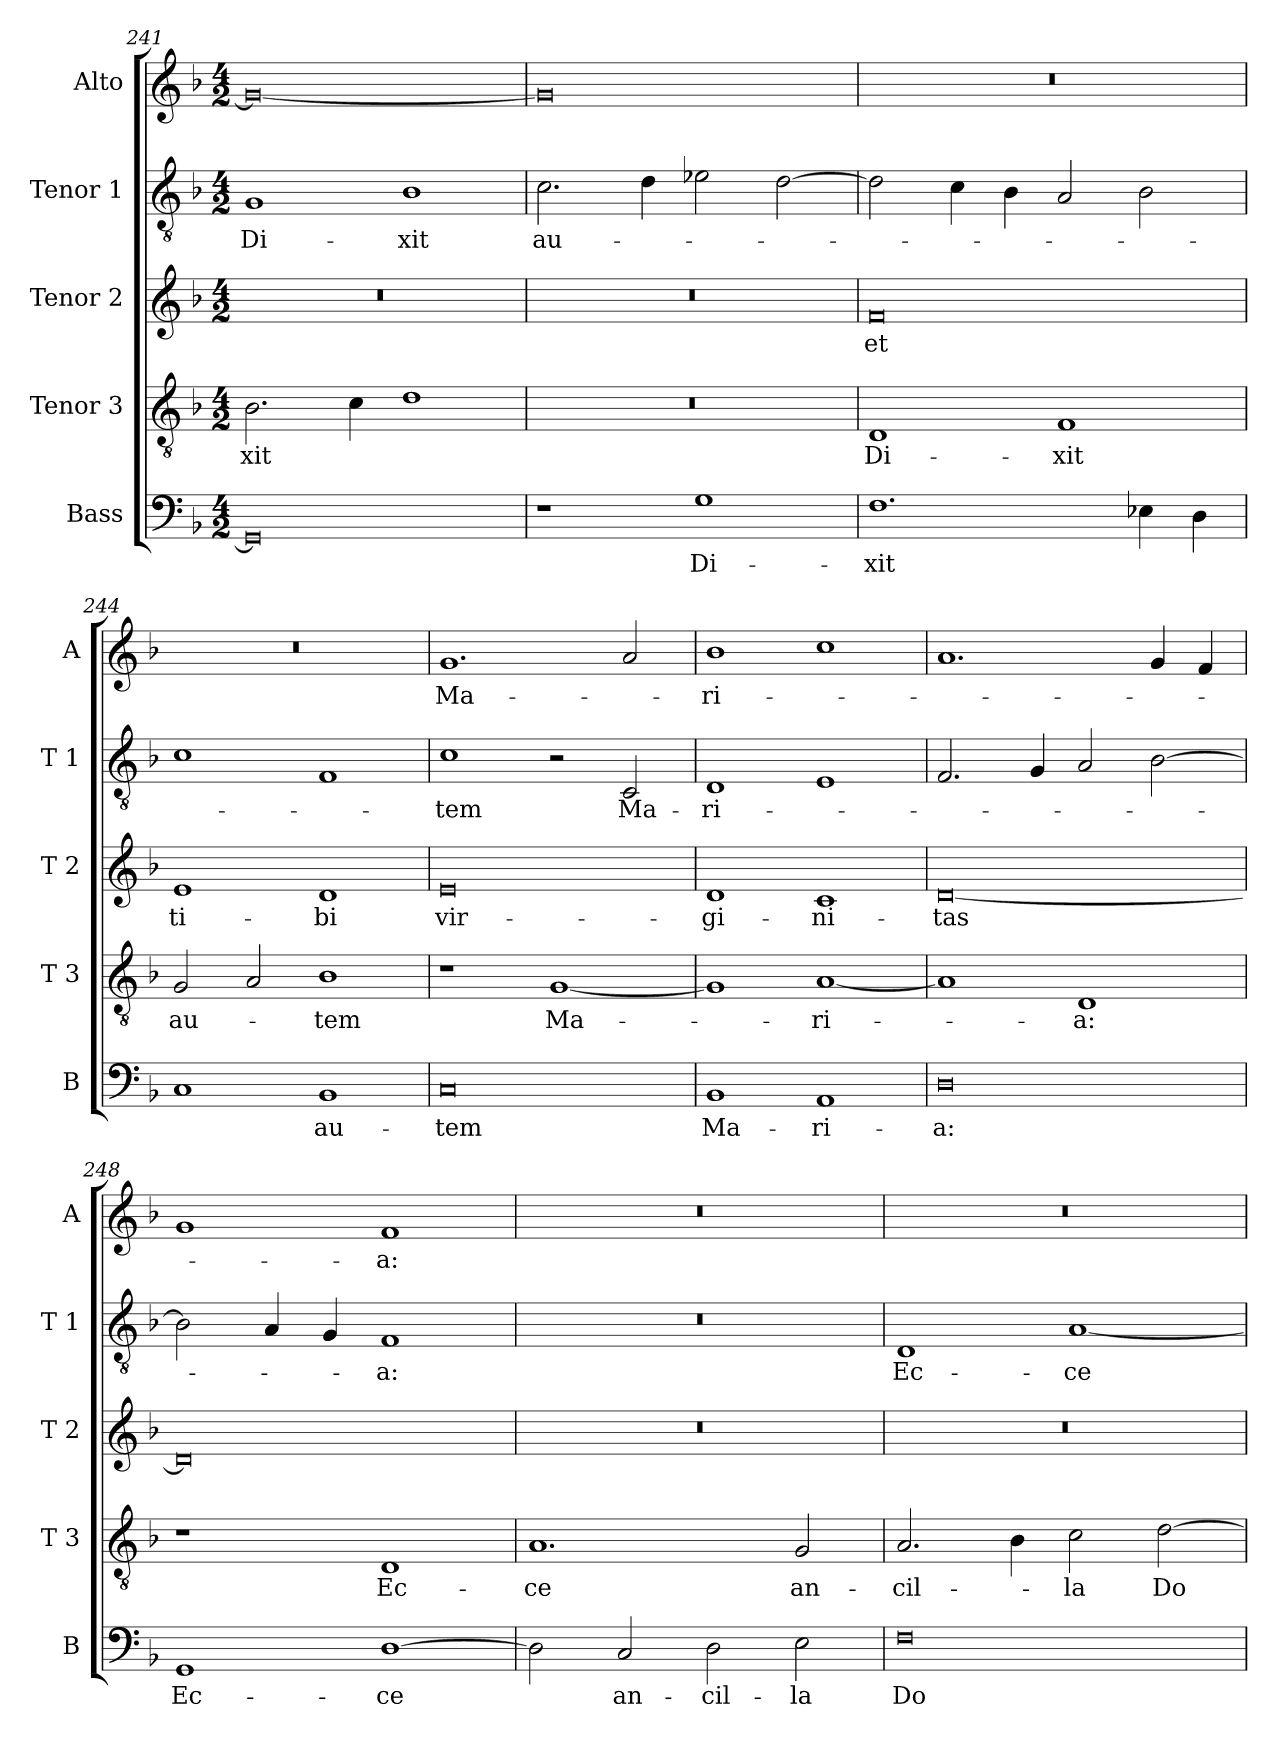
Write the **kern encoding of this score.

**kern	**text	**kern	**text	**kern	**text	**kern	**text	**kern	**text
*part5	*part5	*part4	*part4	*part3	*part3	*part2	*part2	*part1	*part1
*staff5	*staff5	*staff4	*staff4	*staff3	*staff3	*staff2	*staff2	*staff1	*staff1
*I"Bass	*	*I"Tenor 3	*	*I"Tenor 2	*	*I"Tenor 1	*	*I"Alto	*
*I'B	*	*I'T 3	*	*I'T 2	*	*I'T 1	*	*I'A	*
*clefF4	*	*clefGv2	*	*clefG2	*	*clefGv2	*	*clefG2	*
*k[b-]	*	*k[b-]	*	*k[b-]	*	*k[b-]	*	*k[b-]	*
*F:	*	*F:	*	*F:	*	*F:	*	*F:	*
*M4/2	*	*M4/2	*	*M4/2	*	*M4/2	*	*M4/2	*
=241	=241	=241	=241	=241	=241	=241	=241	=241	=241
!	!	!	!LO:LY:b	!	!	!	!LO:LY:b	!	!
0GG]	.	2.B-\	-xit	0r	.	1G	Di-	0g_	.
.	.	4c\	.	.	.	.	.	.	.
!	!	!	!	!	!	!	!LO:LY:b	!	!
.	.	1d	.	.	.	1B-	-xit	.	.
=242	=242	=242	=242	=242	=242	=242	=242	=242	=242
!	!	!	!	!	!	!	!LO:LY:b	!	!
1r	.	0r	.	0r	.	2.c\	au-	0g]	.
.	.	.	.	.	.	4d\	.	.	.
!	!LO:LY:b	!	!	!	!	!	!	!	!
1G	Di-	.	.	.	.	2e-X\	.	.	.
.	.	.	.	.	.	[2d\	.	.	.
=243	=243	=243	=243	=243	=243	=243	=243	=243	=243
!	!LO:LY:b	!	!LO:LY:b	!	!LO:LY:b	!	!	!	!
1.F	-xit	1D	Di-	0f	et	2d\]	.	0r	.
.	.	.	.	.	.	4c\	.	.	.
.	.	.	.	.	.	4B-\	.	.	.
!	!	!	!LO:LY:b	!	!	!	!	!	!
.	.	1F	-xit	.	.	2A/	.	.	.
4E-X\	.	.	.	.	.	2B-\	.	.	.
4D\	.	.	.	.	.	.	.	.	.
!!LO:LB:g=z
=244	=244	=244	=244	=244	=244	=244	=244	=244	=244
!	!	!	!LO:LY:b	!	!LO:LY:b	!	!	!	!
1C	.	2G/	au-	1e	ti-	1c	.	0r	.
.	.	2A/	.	.	.	.	.	.	.
!	!LO:LY:b	!	!LO:LY:b	!	!LO:LY:b	!	!	!	!
1BB-	au-	1B-	-tem	1d	-bi	1F	.	.	.
=245	=245	=245	=245	=245	=245	=245	=245	=245	=245
!	!LO:LY:b	!	!	!	!LO:LY:b	!	!LO:LY:b	!	!LO:LY:b
0C	-tem	1r	.	0e	vir-	1c	-tem	1.g	Ma-
!	!	!	!LO:LY:b	!	!	!	!	!	!
.	.	[1G	Ma-	.	.	2r	.	.	.
!	!	!	!	!	!	!	!LO:LY:b	!	!
.	.	.	.	.	.	2C/	Ma-	2a/	.
=246	=246	=246	=246	=246	=246	=246	=246	=246	=246
!	!LO:LY:b	!	!	!	!LO:LY:b	!	!LO:LY:b	!	!LO:LY:b
1BB-	Ma-	1G]	.	1d	-gi-	1D	-ri-	1b-	-ri-
!	!LO:LY:b	!	!LO:LY:b	!	!LO:LY:b	!	!	!	!
1AA	-ri-	[1A	-ri-	1c	-ni-	1E	.	1cc	.
=247	=247	=247	=247	=247	=247	=247	=247	=247	=247
!	!LO:LY:b	!	!	!	!LO:LY:b	!	!	!	!
0D	-a:	1A]	.	[0d	-tas	2.F/	.	1.a	.
.	.	.	.	.	.	4G/	.	.	.
!	!	!	!LO:LY:b	!	!	!	!	!	!
.	.	1D	-a:	.	.	2A/	.	.	.
.	.	.	.	.	.	[2B-\	.	4g/	.
.	.	.	.	.	.	.	.	4f/	.
=248	=248	=248	=248	=248	=248	=248	=248	=248	=248
!	!LO:LY:b	!	!	!	!	!	!	!	!
1GG	Ec-	1r	.	0d]	.	2B-\]	.	1g	.
.	.	.	.	.	.	4A/	.	.	.
.	.	.	.	.	.	4G/	.	.	.
!	!LO:LY:b	!	!LO:LY:b	!	!	!	!LO:LY:b	!	!LO:LY:b
[1D	-ce	1D	Ec-	.	.	1F	-a:	1f	-a:
=249	=249	=249	=249	=249	=249	=249	=249	=249	=249
!	!	!	!LO:LY:b	!	!	!	!	!	!
2D\]	.	1.A	-ce	0r	.	0r	.	0r	.
!	!LO:LY:b	!	!	!	!	!	!	!	!
2C/	an-	.	.	.	.	.	.	.	.
!	!LO:LY:b	!	!	!	!	!	!	!	!
2D\	-cil-	.	.	.	.	.	.	.	.
!	!LO:LY:b	!	!LO:LY:b	!	!	!	!	!	!
2E\	-la	2G/	an-	.	.	.	.	.	.
!!LO:PB:g=z
=250	=250	=250	=250	=250	=250	=250	=250	=250	=250
!	!LO:LY:b	!	!LO:LY:b	!	!	!	!LO:LY:b	!	!
0F	Do-	2.A/	-cil-	0r	.	1D	Ec-	0r	.
.	.	4B-\	.	.	.	.	.	.	.
!	!	!	!LO:LY:b	!	!	!	!LO:LY:b	!	!
.	.	2c\	-la	.	.	[1A	-ce	.	.
!	!	!	!LO:LY:b	!	!	!	!	!	!
.	.	[2d\	Do-	.	.	.	.	.	.
=	=	=	=	=	=	=	=	=	=
*-	*-	*-	*-	*-	*-	*-	*-	*-	*-
